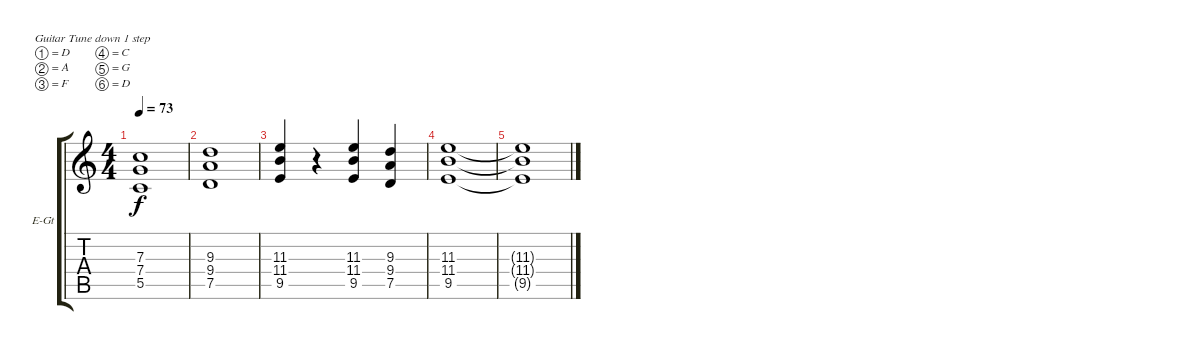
\bracketExtendMode groupsimilarinstruments
\firstSystemTrackNameOrientation horizontal
\otherSystemsTrackNameOrientation horizontal
\track ("Karl Logan" "E-Gt") {instrument distortionguitar}
\staff {score tabs}
\tuning (D4 A3 F3 C3 G2 D2)
\ts (4 4)
\tempo 73
\clef g2
\ks c
(7.3 7.4 5.5).1{dy f} |
(9.3 9.4 7.5).1 |
(11.3 11.4 9.5).4 r.4 (11.3 11.4 9.5).4 (9.3 9.4 7.5).4 |
(11.3 11.4 9.5).1 |
(11.3{t} 11.4{t} 9.5{t}).1
